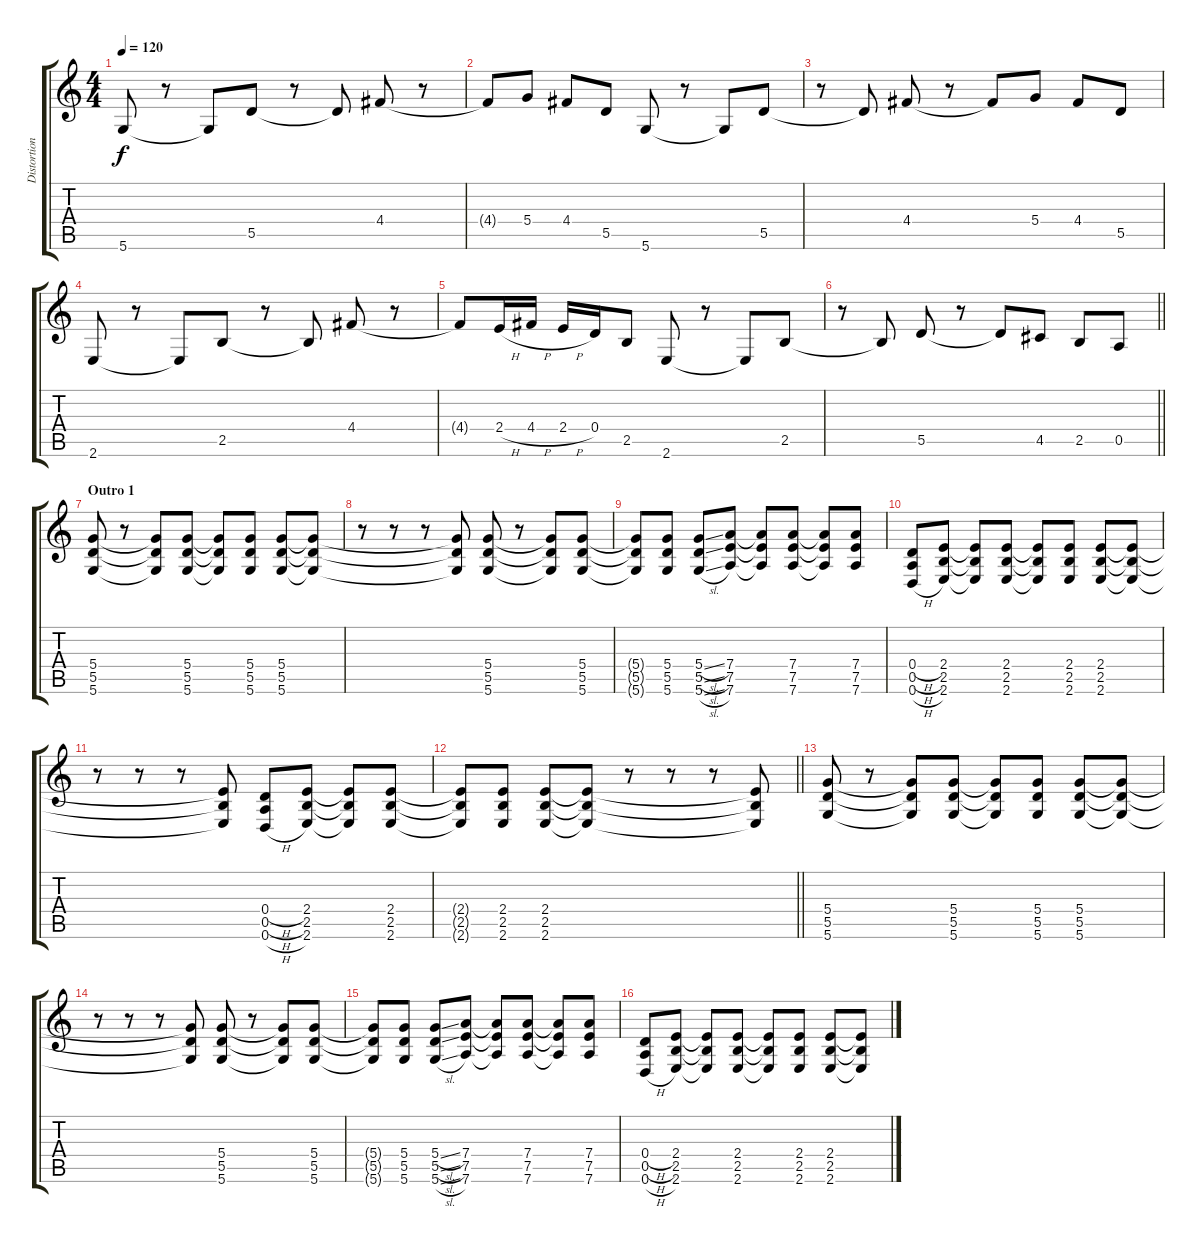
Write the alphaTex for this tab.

\track ("Distortion 1" "Distortion") {instrument distortionguitar}
\staff {score tabs}
\tuning (E4 B3 G3 D3 A2 D2) {hide}
\ts (4 4)
\tempo 120
\clef g2
\ks c
5.6.8{dy f} r.8 5.6{t}.8 5.5.8 r.8 5.5{t}.8 4.4.8 r.8 |
4.4{t}.8 5.4.8 4.4.8 5.5.8 5.6.8 r.8 5.6{t}.8 5.5.8 |
r.8 5.5{t}.8 4.4.8 r.8 4.4{t}.8 5.4.8 4.4.8 5.5.8 |
2.6.8 r.8 2.6{t}.8 2.5.8 r.8 2.5{t}.8 4.4.8 r.8 |
4.4{t}.8 2.4{h}.16 4.4{h}.16 2.4{h}.16 0.4.16 2.5.8 2.6.8 r.8 2.6{t}.8 2.5.8 |
\barLineRight lightlight
r.8 2.5{t}.8 5.5.8 r.8 5.5{t}.8 4.5.8 2.5.8 0.5.8 |
\section ("" "Outro 1")
(5.4 5.5 5.6).8 r.8 (5.4{t} 5.5{t} 5.6{t}).8 (5.4 5.5 5.6).8 (5.4{t} 5.5{t} 5.6{t}).8 (5.4 5.5 5.6).8 (5.4 5.5 5.6).8 (5.4{t} 5.5{t} 5.6{t}).8 |
r.8 r.8 r.8 (5.4{t} 5.5{t} 5.6{t}).8 (5.4 5.5 5.6).8 r.8 (5.4{t} 5.5{t} 5.6{t}).8 (5.4 5.5 5.6).8 |
(5.4{t} 5.5{t} 5.6{t}).8 (5.4 5.5 5.6).8 (5.4{sl} 5.5{sl} 5.6{sl}).8 (7.4 7.5 7.6).8 (7.4{t} 7.5{t} 7.6{t}).8 (7.4 7.5 7.6).8 (7.4{t} 7.5{t} 7.6{t}).8 (7.4 7.5 7.6).8 |
(0.4{h} 0.5{h} 0.6{h}).8 (2.4 2.5 2.6).8 (2.4{t} 2.5{t} 2.6{t}).8 (2.4 2.5 2.6).8 (2.4{t} 2.5{t} 2.6{t}).8 (2.4 2.5 2.6).8 (2.4 2.5 2.6).8 (2.4{t} 2.5{t} 2.6{t}).8 |
r.8 r.8 r.8 (2.4{t} 2.5{t} 2.6{t}).8 (0.4{h} 0.5{h} 0.6{h}).8 (2.4 2.5 2.6).8 (2.4{t} 2.5{t} 2.6{t}).8 (2.4 2.5 2.6).8 |
\barLineRight lightlight
(2.4{t} 2.5{t} 2.6{t}).8 (2.4 2.5 2.6).8 (2.4 2.5 2.6).8 (2.4{t} 2.5{t} 2.6{t}).8 r.8 r.8 r.8 (2.4{t} 2.5{t} 2.6{t}).8 |
(5.4 5.5 5.6).8 r.8 (5.4{t} 5.5{t} 5.6{t}).8 (5.4 5.5 5.6).8 (5.4{t} 5.5{t} 5.6{t}).8 (5.4 5.5 5.6).8 (5.4 5.5 5.6).8 (5.4{t} 5.5{t} 5.6{t}).8 |
r.8 r.8 r.8 (5.4{t} 5.5{t} 5.6{t}).8 (5.4 5.5 5.6).8 r.8 (5.4{t} 5.5{t} 5.6{t}).8 (5.4 5.5 5.6).8 |
(5.4{t} 5.5{t} 5.6{t}).8 (5.4 5.5 5.6).8 (5.4{sl} 5.5{sl} 5.6{sl}).8 (7.4 7.5 7.6).8 (7.4{t} 7.5{t} 7.6{t}).8 (7.4 7.5 7.6).8 (7.4{t} 7.5{t} 7.6{t}).8 (7.4 7.5 7.6).8 |
(0.4{h} 0.5{h} 0.6{h}).8 (2.4 2.5 2.6).8 (2.4{t} 2.5{t} 2.6{t}).8 (2.4 2.5 2.6).8 (2.4{t} 2.5{t} 2.6{t}).8 (2.4 2.5 2.6).8 (2.4 2.5 2.6).8 (2.4{t} 2.5{t} 2.6{t}).8
